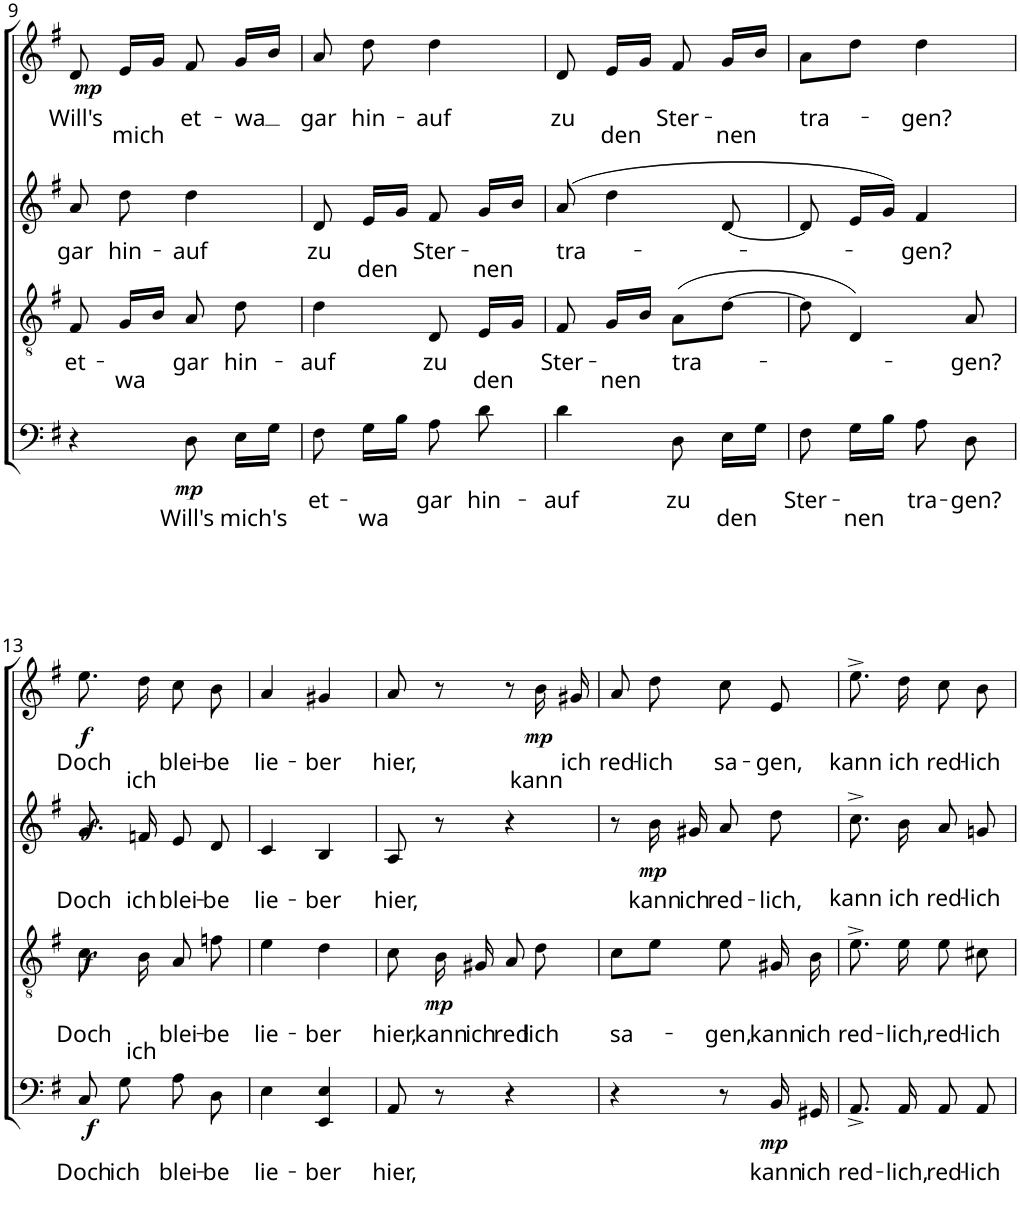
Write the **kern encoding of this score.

**kern	**text	**dynam	**kern	**text	**dynam	**kern	**text	**dynam	**kern	**text	**dynam
*part4	*part4	*part4	*part3	*part3	*part3	*part2	*part2	*part2	*part1	*part1	*part1
*staff4	*staff4	*staff4	*staff3	*staff3	*staff3	*staff2	*staff2	*staff2	*staff1	*staff1	*staff1
*I"B	*	*	*I"T	*	*	*I"A	*	*	*I"S	*	*
!!LO:PB:g=z
*clefF4	*	*	*clefGv2	*	*	*clefG2	*	*	*clefG2	*	*
*k[f#]	*	*	*k[f#]	*	*	*k[f#]	*	*	*k[f#]	*	*
*M2/4	*	*	*M2/4	*	*	*M2/4	*	*	*M2/4	*	*
=9	=9	=9	=9	=9	=9	=9	=9	=9	=9	=9	=9
!	!	!	!	!LO:LY:b	!	!	!LO:LY:b	!	!	!LO:LY:b	!LO:DY:b
4r	.	.	8F#/	et-	.	8a/	gar	.	8d/	Will's	mp
!	!	!	!	!LO:LY:b	!	!	!LO:LY:b	!	!	!LO:LY:b	!
.	.	.	16G/LL	-wa	.	8dd\	hin-	.	16e/LL	mich	.
.	.	.	16B/JJ	.	.	.	.	.	16g/JJ	.	.
!	!LO:LY:b	!LO:DY:b	!	!LO:LY:b	!	!	!LO:LY:b	!	!	!LO:LY:b	!
8D\	Will's	mp	8A/	gar	.	4dd\	-auf	.	8f#/	et-	.
!	!LO:LY:b	!	!	!LO:LY:b	!	!	!	!	!	!LO:LY:b	!
16E\LL	mich's	.	8d\	hin-	.	.	.	.	16g/LL	-wa	.
16G\JJ	.	.	.	.	.	.	.	.	16b/JJ	.	.
=10	=10	=10	=10	=10	=10	=10	=10	=10	=10	=10	=10
!	!LO:LY:b	!	!	!LO:LY:b	!	!	!LO:LY:b	!	!	!LO:LY:b	!
8F#\	et-	.	4d\	-auf	.	8d/	zu	.	8a/	gar	.
!	!LO:LY:b	!	!	!	!	!	!LO:LY:b	!	!	!LO:LY:b	!
16G\LL	-wa	.	.	.	.	16e/LL	den	.	8dd\	hin-	.
16B\JJ	.	.	.	.	.	16g/JJ	.	.	.	.	.
!	!LO:LY:b	!	!	!LO:LY:b	!	!	!LO:LY:b	!	!	!LO:LY:b	!
8A\	gar	.	8D/	zu	.	8f#/	Ster-	.	4dd\	-auf	.
!	!LO:LY:b	!	!	!LO:LY:b	!	!	!LO:LY:b	!	!	!	!
8d\	hin-	.	16E/LL	den	.	16g/LL	-nen	.	.	.	.
.	.	.	16G/JJ	.	.	16b/JJ	.	.	.	.	.
=11	=11	=11	=11	=11	=11	=11	=11	=11	=11	=11	=11
!	!LO:LY:b	!	!	!LO:LY:b	!	!	!LO:LY:b	!	!	!LO:LY:b	!
4d\	-auf	.	8F#/	Ster-	.	(8a/	tra-	.	8d/	zu	.
!	!	!	!	!LO:LY:b	!	!	!	!	!	!LO:LY:b	!
.	.	.	16G/LL	-nen	.	4dd\	.	.	16e/LL	den	.
.	.	.	16B/JJ	.	.	.	.	.	16g/JJ	.	.
!	!LO:LY:b	!	!	!LO:LY:b	!	!	!	!	!	!LO:LY:b	!
8D\	zu	.	(8A\L	tra-	.	.	.	.	8f#/	Ster-	.
!	!LO:LY:b	!	!	!	!	!	!	!	!	!LO:LY:b	!
16E\LL	den	.	[8d\J	.	.	[8d/	.	.	16g/LL	-nen	.
16G\JJ	.	.	.	.	.	.	.	.	16b/JJ	.	.
=12	=12	=12	=12	=12	=12	=12	=12	=12	=12	=12	=12
!	!LO:LY:b	!	!	!	!	!	!	!	!	!LO:LY:b	!
8F#\	Ster-	.	8d\]	.	.	8d/]	.	.	8a\L	tra-	.
!	!LO:LY:b	!	!	!	!	!	!	!	!	!	!
16G\LL	-nen	.	4D/)	.	.	16e/LL	.	.	8dd\J	.	.
16B\JJ	.	.	.	.	.	16g/JJ)	.	.	.	.	.
!	!LO:LY:b	!	!	!	!	!	!LO:LY:b	!	!	!LO:LY:b	!
8A\	tra-	.	.	.	.	4f#/	-gen?	.	4dd\	-gen?	.
!	!LO:LY:b	!	!	!LO:LY:b	!	!	!	!	!	!	!
8D\	-gen?	.	8A/	-gen?	.	.	.	.	.	.	.
!!LO:LB:g=z
=13	=13	=13	=13	=13	=13	=13	=13	=13	=13	=13	=13
!	!LO:LY:b	!LO:DY:b	!	!LO:LY:b	!LO:DY:b	!	!LO:LY:b	!LO:DY:b	!	!LO:LY:b	!LO:DY:b
8C/	Doch	f	8.c\	Doch	f	8.g/	Doch	f	8.ee\	Doch	f
!	!LO:LY:b	!	!	!	!	!	!	!	!	!	!
8G\	ich	.	.	.	.	.	.	.	.	.	.
!	!	!	!	!LO:LY:b	!	!	!LO:LY:b	!	!	!LO:LY:b	!
.	.	.	16B\	ich	.	16fn/	ich	.	16dd\	ich	.
!	!LO:LY:b	!	!	!LO:LY:b	!	!	!LO:LY:b	!	!	!LO:LY:b	!
8A\	blei-	.	8A/	blei-	.	8e/	blei-	.	8cc\	blei-	.
!	!LO:LY:b	!	!	!LO:LY:b	!	!	!LO:LY:b	!	!	!LO:LY:b	!
8D\	-be	.	8fn\	-be	.	8d/	-be	.	8b\	-be	.
=14	=14	=14	=14	=14	=14	=14	=14	=14	=14	=14	=14
!	!LO:LY:b	!	!	!LO:LY:b	!	!	!LO:LY:b	!	!	!LO:LY:b	!
4E\	lie-	.	4e\	lie-	.	4c/	lie-	.	4a/	lie-	.
!	!LO:LY:b	!	!	!LO:LY:b	!	!	!LO:LY:b	!	!	!LO:LY:b	!
4EE/ 4E/	-ber	.	4d\	-ber	.	4B/	-ber	.	4g#X/	-ber	.
=15	=15	=15	=15	=15	=15	=15	=15	=15	=15	=15	=15
!	!LO:LY:b	!	!	!LO:LY:b	!	!	!LO:LY:b	!	!	!LO:LY:b	!
8AA/	hier,	.	8c\	hier,	.	8A/	hier,	.	8a/	hier,	.
!	!	!	!	!LO:LY:b	!LO:DY:b	!	!	!	!	!	!
8r	.	.	16B\	kann	mp	8r	.	.	8r	.	.
!	!	!	!	!LO:LY:b	!	!	!	!	!	!	!
.	.	.	16G#X/	ich	.	.	.	.	.	.	.
!	!	!	!	!LO:LY:b	!	!	!	!	!	!	!
4r	.	.	8A/	red-	.	4r	.	.	8r	.	.
!	!	!	!	!LO:LY:b	!	!	!	!	!	!LO:LY:b	!LO:DY:b
.	.	.	8d\	-lich	.	.	.	.	16b\	kann	mp
!	!	!	!	!	!	!	!	!	!	!LO:LY:b	!
.	.	.	.	.	.	.	.	.	16g#X/	ich	.
=16	=16	=16	=16	=16	=16	=16	=16	=16	=16	=16	=16
!	!	!	!	!LO:LY:b	!	!	!	!	!	!LO:LY:b	!
4r	.	.	8c\L	sa-	.	8r	.	.	8a/	red-	.
!	!	!	!	!	!	!	!LO:LY:b	!LO:DY:b	!	!LO:LY:b	!
.	.	.	8e\J	.	.	16b\	kann	mp	8dd\	-lich	.
!	!	!	!	!	!	!	!LO:LY:b	!	!	!	!
.	.	.	.	.	.	16g#X/	ich	.	.	.	.
!	!	!	!	!LO:LY:b	!	!	!LO:LY:b	!	!	!LO:LY:b	!
8r	.	.	8e\	-gen,	.	8a/	red-	.	8cc\	sa-	.
!	!LO:LY:b	!LO:DY:b	!	!LO:LY:b	!	!	!LO:LY:b	!	!	!LO:LY:b	!
16BB/	kann	mp	16G#X/	kann	.	8dd\	-lich,	.	8e/	-gen,	.
!	!LO:LY:b	!	!	!LO:LY:b	!	!	!	!	!	!	!
16GG#X/	ich	.	16B\	ich	.	.	.	.	.	.	.
=17	=17	=17	=17	=17	=17	=17	=17	=17	=17	=17	=17
!	!LO:LY:b	!	!	!LO:LY:b	!	!	!LO:LY:b	!	!	!LO:LY:b	!
8.AA^/	red-	.	8.e^\	red-	.	8.cc^\	kann	.	8.ee^\	kann	.
!	!LO:LY:b	!	!	!LO:LY:b	!	!	!LO:LY:b	!	!	!LO:LY:b	!
16AA/	-lich,	.	16e\	-lich,	.	16b\	ich	.	16dd\	ich	.
!	!LO:LY:b	!	!	!LO:LY:b	!	!	!LO:LY:b	!	!	!LO:LY:b	!
8AA/	red-	.	8e\	red-	.	8a/	red-	.	8cc\	red-	.
!	!LO:LY:b	!	!	!LO:LY:b	!	!	!LO:LY:b	!	!	!LO:LY:b	!
8AA/	-lich	.	8c#X\	-lich	.	8gn/	-lich	.	8b\	-lich	.
=	=	=	=	=	=	=	=	=	=	=	=
*-	*-	*-	*-	*-	*-	*-	*-	*-	*-	*-	*-
